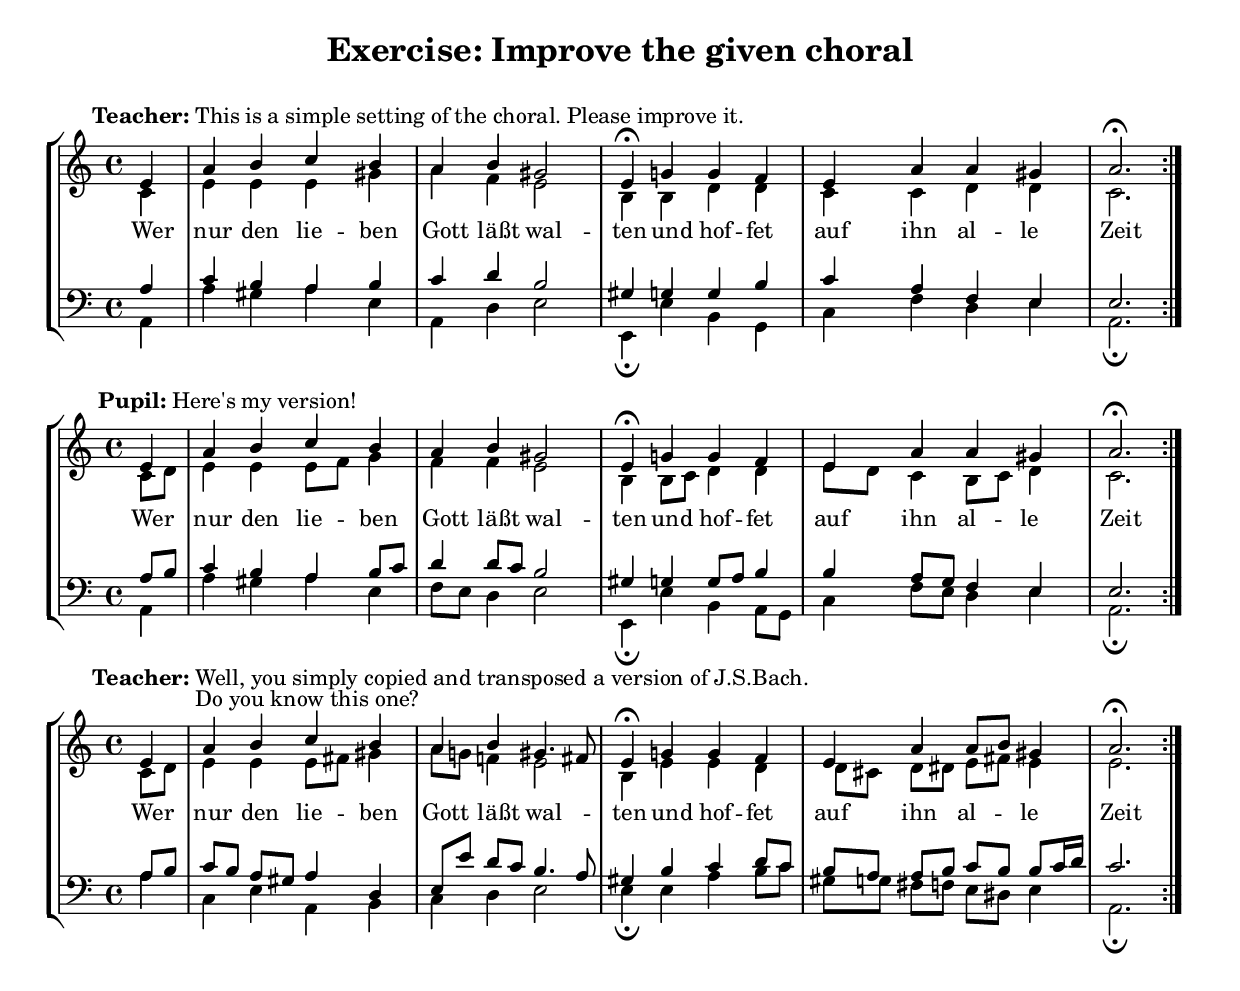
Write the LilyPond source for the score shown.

%% DO NOT EDIT this file manually; it was automatically
%% generated from the LilyPond Snippet Repository
%% (http://lsr.di.unimi.it).
%%
%% Make any changes in the LSR itself, or in
%% `Documentation/snippets/new/`, then run
%% `scripts/auxiliar/makelsr.pl`.
%%
%% This file is in the public domain.

\version "2.24.0"

\header {
  lsrtags = "paper-and-layout, staff-notation, syntax-and-expressions"

  texidoc = "
This snippet shows how to achieve vertically aligned @code{StaffGroups}
with a @code{SystemStartBar} for each @code{StaffGroup}, but without
connecting them.
"

  doctitle = "Vertically aligned StaffGroups without connecting SystemStartBar"
} % begin verbatim


#(set-global-staff-size 18)

\header { tagline = ##f }

\paper {
  indent = 0
  ragged-right = ##f
  print-all-headers = ##t
}

\layout {
  \context {
    \StaffGroup
    \consists Text_mark_engraver
    \consists Staff_collecting_engraver
    systemStartDelimiterHierarchy =
      #'(SystemStartBrace (SystemStartBracket a b))
  }

  \context {
    \Score
    \remove Text_mark_engraver
    \remove Staff_collecting_engraver
    \override SystemStartBrace.style = #'bar-line
    \omit SystemStartBar
    \override SystemStartBrace.padding = #-0.1
    \override SystemStartBrace.thickness = #1.6
    \override StaffGrouper.staffgroup-staff-spacing.basic-distance = #15
  }
}

%%%% EXAMPLE

txt =
\lyricmode {
  Wer4 nur den lie -- ben Gott läßt wal2 -- ten4
  und4 hof -- fet auf ihn al -- le Zeit2.
}

% First StaffGroup "exercise"

eI =
\relative c' {
  \textMark \markup {
          \bold Teacher:
          This is a simple setting of the choral. Please improve it.
          }
  \key a \minor
  \time 4/4
  \voiceOne

  \partial 4
  e4
  a b c b
  a b gis2
  e4\fermata g! g f
  e a a gis
  a2.\fermata
  \bar ":|."
}

eII =
\relative c' {
  \key a \minor
  \time 4/4
  \voiceTwo
  \partial 4
  c4
  e e e gis
  a f e2
  b4 b d d
  c c d d
  c2.
  \bar ":|."
}

eIII =
\relative c' {
  \key a \minor
  \time 4/4
  \clef bass
  \voiceOne

  \partial 4
  a4
  c b a b
  c d b2
  gis4 g g b
  c a f e
  e2.
}

eIV =
\relative c' {
  \key a \minor
  \time 4/4
  \clef bass
  \voiceTwo

  \partial 4
  a,4
  a' gis a e
  a, d e2
  e,4\fermata e' b g
  c f d e
  a,2.\fermata
  \bar ":|."
}

exercise =
\new StaffGroup = "exercise"
<<

  \new Staff
    <<
      \new Voice \eI
      \new Voice \eII
    >>

  \new Lyrics \txt

  \new Staff
    <<
      \new Voice \eIII
      \new Voice \eIV
    >>
>>

% Second StaffGroup "simple Bach"

sbI =
\relative c' {
  \textMark \markup { \bold" Pupil:" Here's my version! }
  \key a \minor
  \time 4/4
  \voiceOne

  \partial 4
  e4
  a b c b
  a b gis2
  e4\fermata g! g f
  e a a gis
  a2.\fermata
  \bar ":|."
}

sbII =
\relative c' {
  \key a \minor
  \time 4/4
  \voiceTwo
  \partial 4
  c8 d
  e4 e e8 f g4
  f f e2
  b4 b8 c d4 d
  e8 d c4 b8 c d4
  c2.
  \bar ":|."
}

sbIII =
\relative c' {
  \key a \minor
  \time 4/4
  \clef bass
  \voiceOne

  \partial 4
  a8 b
  c4 b a b8 c
  d4 d8 c b2
  gis4 g g8 a b4
  b a8 g f4 e
  e2.
}

sbIV =
\relative c' {
  \key a \minor
  \time 4/4
  \clef bass
  \voiceTwo

  \partial 4
  a,4
  a' gis a e
  f8 e d4 e2
  e,4\fermata e' b a8 g
  c4 f8 e d4 e
  a,2.\fermata
  \bar ":|."
}

simpleBach =
\new StaffGroup = "simple Bach"
<<

  \new Staff
    <<
      \new Voice \sbI
      \new Voice \sbII
    >>

  \new Lyrics \txt

  \new Staff
    <<
      \new Voice \sbIII
      \new Voice \sbIV
    >>
>>

% Third StaffGroup "chromatic Bach"

cbI =
\relative c' {
  \textMark \markup {
    \bold "Teacher:"
    \column {
      "Well, you simply copied and transposed a version of J.S.Bach."
      "Do you know this one?"
    }
  }
  \key a \minor
  \time 4/4
  \voiceOne

  \partial 4
  e4
  a b c b
  a b gis4. fis8
  e4\fermata g! g f
  e a a8 b gis4
  a2.\fermata
  \bar ":|."
}

cbII =
\relative c' {
  \key a \minor
  \time 4/4
  \voiceTwo
  \partial 4
  c8 d
  e4 e e8 fis gis4
  a8 g! f!4 e2
  b4 e e d
  d8[ cis] d dis e fis e4
  e2.
  \bar ":|."
}

cbIII =
\relative c' {
  \key a \minor
  \time 4/4
  \clef bass
  \voiceOne

  \partial 4
  a8 b
  c[ b] a gis8 a4 d,
  e8[ e'] d c b4. a8
  gis4 b c d8 c
  b[ a] a b c b b c16 d
  c2.
}

cbIV =
\relative c' {
  \key a \minor
  \time 4/4
  \clef bass
  \voiceTwo

  \partial 4
  a4
  c, e a, b
  c d e2
  e4\fermata e a b8 c
  gis[ g] fis f e dis e4
  a,2.\fermata
  \bar ":|."
}

chromaticBach =
\new StaffGroup = "chromatic Bach"
<<

  \new Staff
    <<
      \new Voice \cbI
      \new Voice \cbII
    >>

  \new Lyrics \txt

  \new Staff
    <<
      \new Voice \cbIII
      \new Voice \cbIV
    >>
>>


% Score

\score {
  <<
    \exercise
    \simpleBach
    \chromaticBach
  >>

  \header {
    title = \markup
               \column {
                 \combine \null \vspace #1
                 "Exercise: Improve the given choral"
                 " "
                }
  }
  \layout {
    \context {
      \Lyrics
      \override LyricText.X-offset = #-1
    }
  }
}
